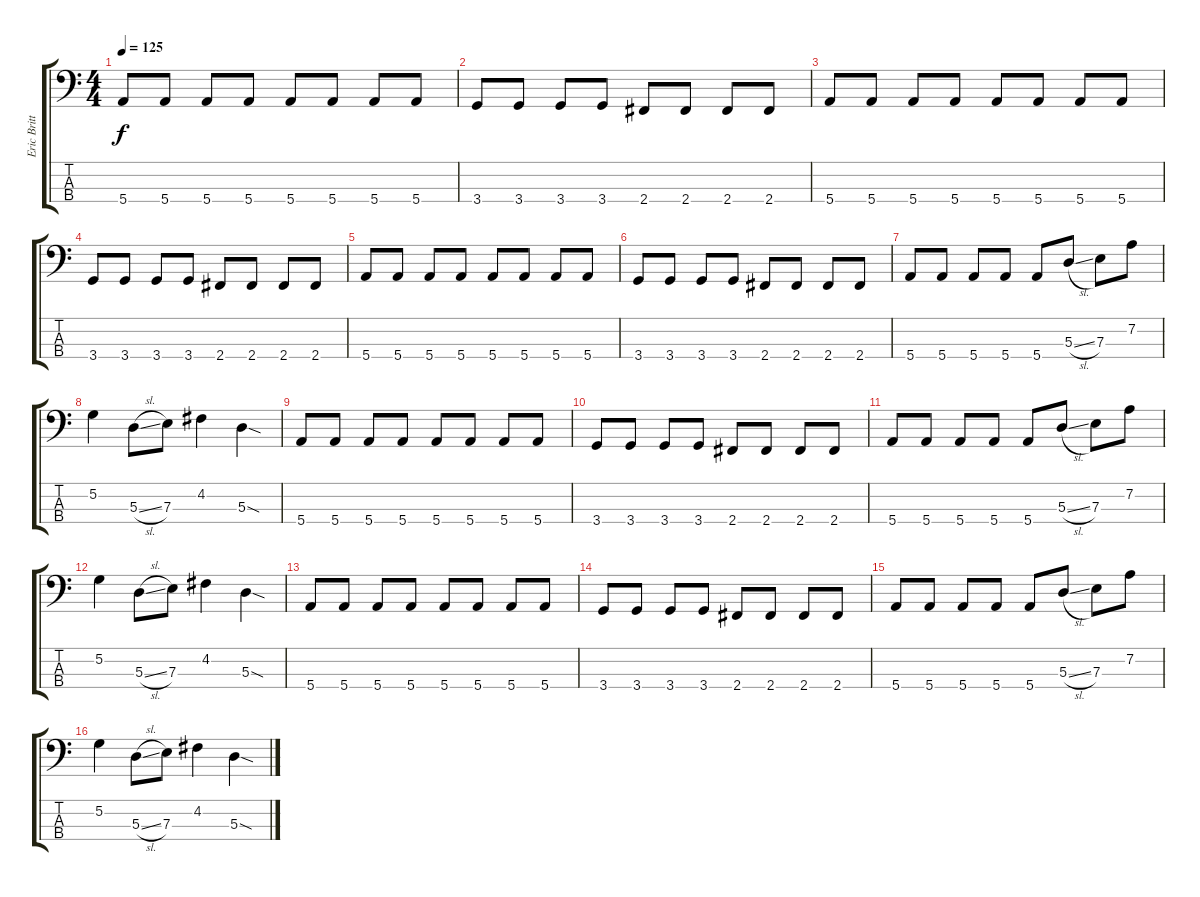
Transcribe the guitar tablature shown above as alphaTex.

\track ("Eric Brittingham - Bass" "Eric Britt") {instrument electricbasspick}
\staff {score tabs}
\tuning (G2 D2 A1 E1) {hide}
\ts (4 4)
\tempo 125
\clef f4
\ks c
5.4.8{dy f} 5.4.8 5.4.8 5.4.8 5.4.8 5.4.8 5.4.8 5.4.8 |
3.4.8 3.4.8 3.4.8 3.4.8 2.4.8 2.4.8 2.4.8 2.4.8 |
5.4.8 5.4.8 5.4.8 5.4.8 5.4.8 5.4.8 5.4.8 5.4.8 |
3.4.8 3.4.8 3.4.8 3.4.8 2.4.8 2.4.8 2.4.8 2.4.8 |
5.4.8 5.4.8 5.4.8 5.4.8 5.4.8 5.4.8 5.4.8 5.4.8 |
3.4.8 3.4.8 3.4.8 3.4.8 2.4.8 2.4.8 2.4.8 2.4.8 |
5.4.8 5.4.8 5.4.8 5.4.8 5.4.8 5.3{sl}.8 7.3.8 7.2.8 |
5.2.4 5.3{sl}.8 7.3.8 4.2.4 5.3{sod}.4 |
5.4.8 5.4.8 5.4.8 5.4.8 5.4.8 5.4.8 5.4.8 5.4.8 |
3.4.8 3.4.8 3.4.8 3.4.8 2.4.8 2.4.8 2.4.8 2.4.8 |
5.4.8{volume 10} 5.4.8 5.4.8 5.4.8 5.4.8 5.3{sl}.8 7.3.8 7.2.8 |
5.2.4 5.3{sl}.8 7.3.8 4.2.4 5.3{sod}.4 |
5.4.8 5.4.8 5.4.8 5.4.8 5.4.8 5.4.8 5.4.8 5.4.8 |
3.4.8 3.4.8 3.4.8 3.4.8 2.4.8 2.4.8 2.4.8 2.4.8 |
5.4.8 5.4.8 5.4.8 5.4.8 5.4.8 5.3{sl}.8 7.3.8 7.2.8 |
5.2.4 5.3{sl}.8 7.3.8 4.2.4 5.3{sod}.4
